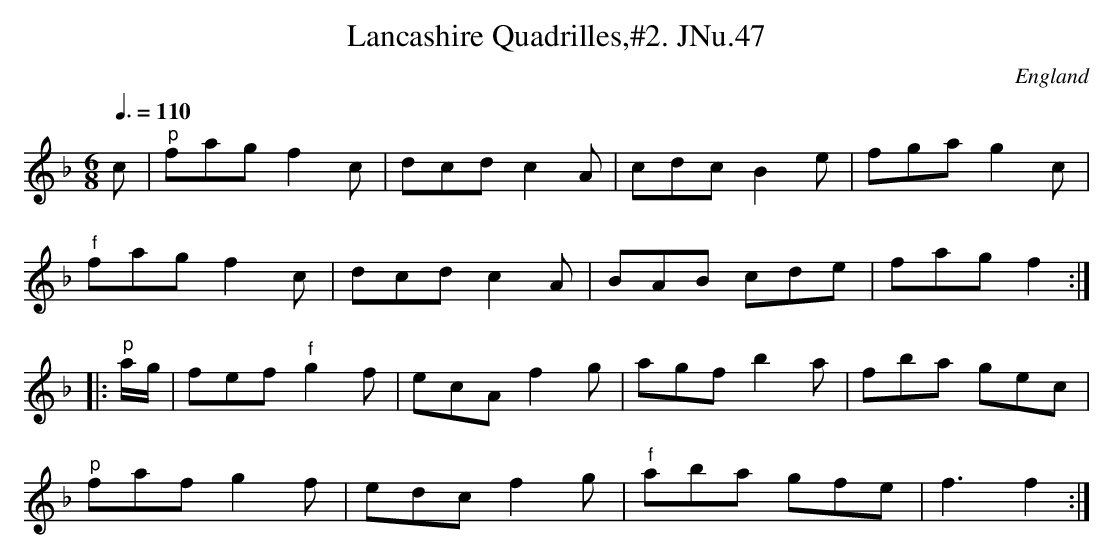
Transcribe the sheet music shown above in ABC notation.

X:1
T:Lancashire Quadrilles,#2. JNu.47
L:1/8
M:6/8
O:England
Q:3/8=110
K:F
c|"^p"fag f2c|dcd c2A|cdc B2e|fga g2c|!
"^f"fag f2c|dcd c2A|BAB cde|fag f2:|!
|:"^p"a/g/|fef "^f"g2f|ecA f2g|agf b2a|fba gec|!
"^p"faf g2f|edc f2g|"^f"aba gfe|f3 f2:|
